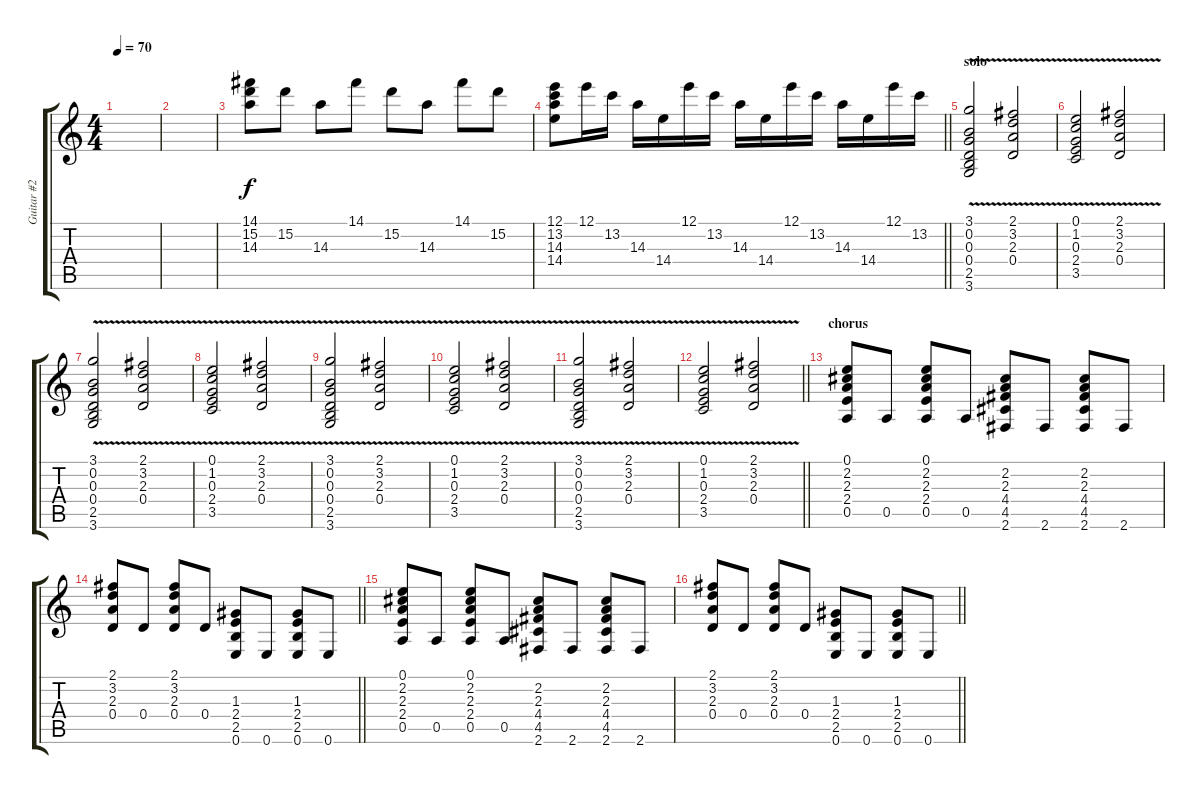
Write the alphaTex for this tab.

\track ("Guitar #2" "Guitar #2") {instrument distortionguitar}
\staff {score tabs}
\tuning (E4 B3 G3 D3 A2 E2) {hide}
\ts (4 4)
\tempo 70
\clef g2
\ks c
|
|
(14.1 15.2 14.3).8 15.2.8 14.3.8 14.1.8 15.2.8 14.3.8 14.1.8 15.2.8 |
\barLineRight lightlight
(12.1 13.2 14.3 14.4).8 12.1.16 13.2.16 14.3.16 14.4.16 12.1.16 13.2.16 14.3.16 14.4.16 12.1.16 13.2.16 14.3.16 14.4.16 12.1.16 13.2.16 |
\section ("" "solo")
(3.1{v} 0.2{v} 0.3{v} 0.4{v} 2.5{v} 3.6{v}).2 (2.1{v} 3.2{v} 2.3{v} 0.4{v}).2 |
(0.1{v} 1.2{v} 0.3{v} 2.4{v} 3.5{v}).2 (2.1{v} 3.2{v} 2.3{v} 0.4{v}).2 |
(3.1{v} 0.2{v} 0.3{v} 0.4{v} 2.5{v} 3.6{v}).2 (2.1{v} 3.2{v} 2.3{v} 0.4{v}).2 |
(0.1{v} 1.2{v} 0.3{v} 2.4{v} 3.5{v}).2 (2.1{v} 3.2{v} 2.3{v} 0.4{v}).2 |
(3.1{v} 0.2{v} 0.3{v} 0.4{v} 2.5{v} 3.6{v}).2 (2.1{v} 3.2{v} 2.3{v} 0.4{v}).2 |
(0.1{v} 1.2{v} 0.3{v} 2.4{v} 3.5{v}).2 (2.1{v} 3.2{v} 2.3{v} 0.4{v}).2 |
(3.1{v} 0.2{v} 0.3{v} 0.4{v} 2.5{v} 3.6{v}).2 (2.1{v} 3.2{v} 2.3{v} 0.4{v}).2 |
\barLineRight lightlight
(0.1{v} 1.2{v} 0.3{v} 2.4{v} 3.5{v}).2 (2.1{v} 3.2{v} 2.3{v} 0.4{v}).2 |
\section ("" "chorus")
(0.1 2.2 2.3 2.4 0.5).8 0.5.8 (0.1 2.2 2.3 2.4 0.5).8 0.5.8 (2.2 2.3 4.4 4.5 2.6).8 2.6.8 (2.2 2.3 4.4 4.5 2.6).8 2.6.8 |
\barLineRight lightlight
(2.1 3.2 2.3 0.4).8 0.4.8 (2.1 3.2 2.3 0.4).8 0.4.8 (1.3 2.4 2.5 0.6).8 0.6.8 (1.3 2.4 2.5 0.6).8 0.6.8 |
(0.1 2.2 2.3 2.4 0.5).8 0.5.8 (0.1 2.2 2.3 2.4 0.5).8 0.5.8 (2.2 2.3 4.4 4.5 2.6).8 2.6.8 (2.2 2.3 4.4 4.5 2.6).8 2.6.8 |
\barLineRight lightlight
(2.1 3.2 2.3 0.4).8 0.4.8 (2.1 3.2 2.3 0.4).8 0.4.8 (1.3 2.4 2.5 0.6).8 0.6.8 (1.3 2.4 2.5 0.6).8 0.6.8
